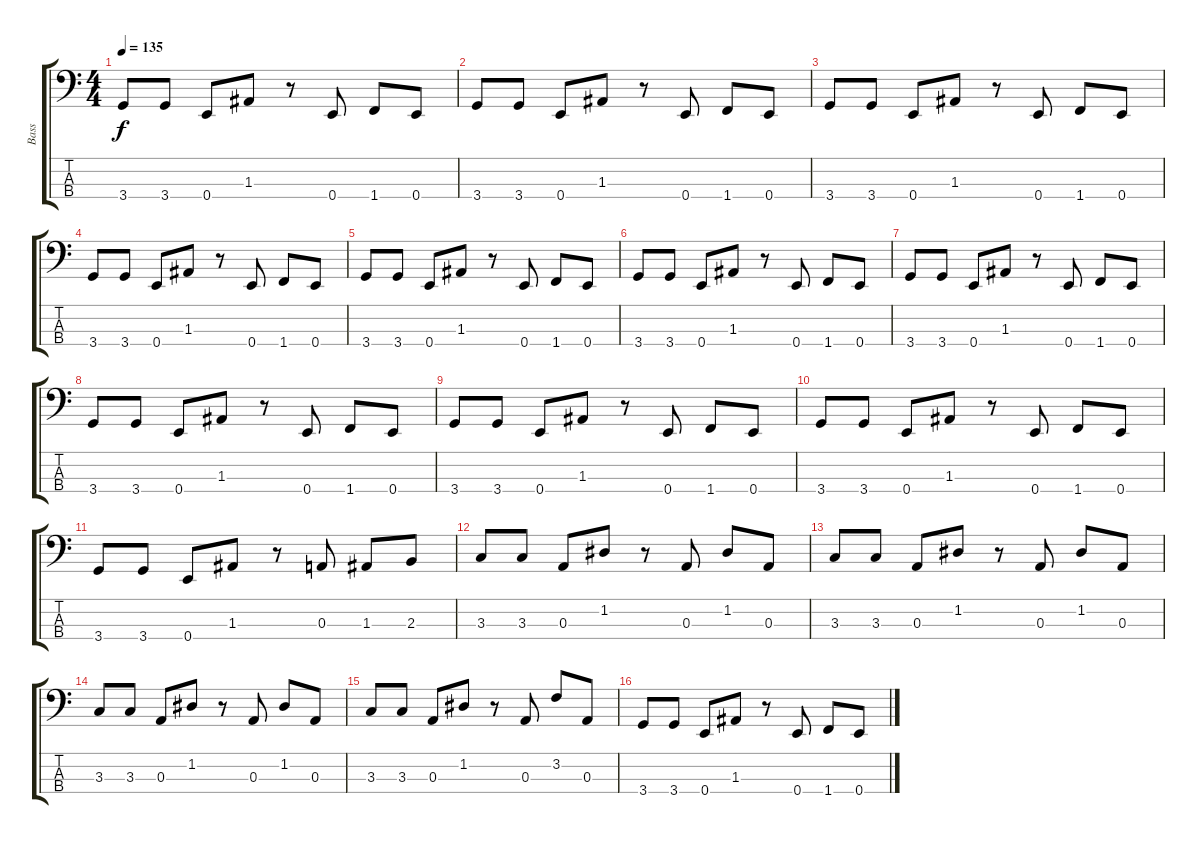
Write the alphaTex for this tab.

\track ("Bass" "Bass") {instrument electricbassfinger}
\staff {score tabs}
\tuning (G2 D2 A1 E1) {hide}
\ts (4 4)
\tempo 135
\clef f4
\ks c
3.4.8{dy f} 3.4.8 0.4.8 1.3.8 r.8 0.4.8 1.4.8 0.4.8 |
3.4.8 3.4.8 0.4.8 1.3.8 r.8 0.4.8 1.4.8 0.4.8 |
3.4.8 3.4.8 0.4.8 1.3.8 r.8 0.4.8 1.4.8 0.4.8 |
3.4.8 3.4.8 0.4.8 1.3.8 r.8 0.4.8 1.4.8 0.4.8 |
3.4.8 3.4.8 0.4.8 1.3.8 r.8 0.4.8 1.4.8 0.4.8 |
3.4.8 3.4.8 0.4.8 1.3.8 r.8 0.4.8 1.4.8 0.4.8 |
3.4.8 3.4.8 0.4.8 1.3.8 r.8 0.4.8 1.4.8 0.4.8 |
3.4.8 3.4.8 0.4.8 1.3.8 r.8 0.4.8 1.4.8 0.4.8 |
3.4.8 3.4.8 0.4.8 1.3.8 r.8 0.4.8 1.4.8 0.4.8 |
3.4.8 3.4.8 0.4.8 1.3.8 r.8 0.4.8 1.4.8 0.4.8 |
3.4.8 3.4.8 0.4.8 1.3.8 r.8 0.3.8 1.3.8 2.3.8 |
3.3.8 3.3.8 0.3.8 1.2.8 r.8 0.3.8 1.2.8 0.3.8 |
3.3.8 3.3.8 0.3.8 1.2.8 r.8 0.3.8 1.2.8 0.3.8 |
3.3.8 3.3.8 0.3.8 1.2.8 r.8 0.3.8 1.2.8 0.3.8 |
3.3.8 3.3.8 0.3.8 1.2.8 r.8 0.3.8 3.2.8 0.3.8 |
3.4.8 3.4.8 0.4.8 1.3.8 r.8 0.4.8 1.4.8 0.4.8
